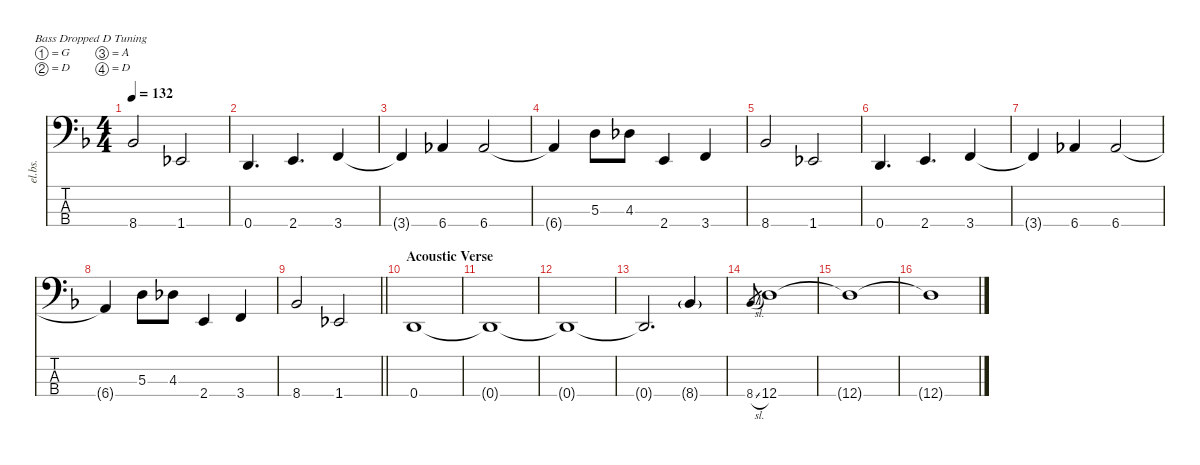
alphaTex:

\defaultSystemsLayout 4
\hideDynamics
\bracketExtendMode nobrackets
\otherSystemsTrackNameOrientation horizontal
\track ("Bass" "el.bs.") {instrument electricbassfinger}
\staff {score tabs}
\tuning (G2 D2 A1 D1)
\ts (4 4)
\tempo 132
\clef f4
\ks dminor
8.4{acc b}.2{dy f} 1.4{acc b}.2 |
0.4{acc forcenatural}.4{d} 2.4{acc forcenatural}.4{d} 3.4{acc forcenatural}.4 |
3.4{t acc forcenatural}.4 6.4{acc b}.4 6.4{acc b}.2 |
6.4{t acc b}.4 5.3{acc forcenatural}.8 4.3{acc b}.8 2.4{acc forcenatural}.4 3.4{acc forcenatural}.4 |
8.4{acc b}.2 1.4{acc b}.2 |
0.4{acc forcenatural}.4{d} 2.4{acc forcenatural}.4{d} 3.4{acc forcenatural}.4 |
3.4{t acc forcenatural}.4 6.4{acc b}.4 6.4{acc b}.2 |
6.4{t acc b}.4 5.3{acc forcenatural}.8 4.3{acc b}.8 2.4{acc forcenatural}.4 3.4{acc forcenatural}.4 |
\barLineRight lightlight
8.4{acc b}.2 1.4{acc b}.2 |
\section ("" "Acoustic Verse")
0.4{acc forcenatural}.1 |
0.4{t acc forcenatural}.1 |
0.4{t acc forcenatural}.1 |
0.4{t acc forcenatural}.2{d} 8.4{g acc b}.4{dy mf} |
8.4{sl acc b}.8{gr} 12.4{acc forcenatural}.1{dy f} |
12.4{t acc forcenatural}.1 |
12.4{t acc forcenatural}.1
